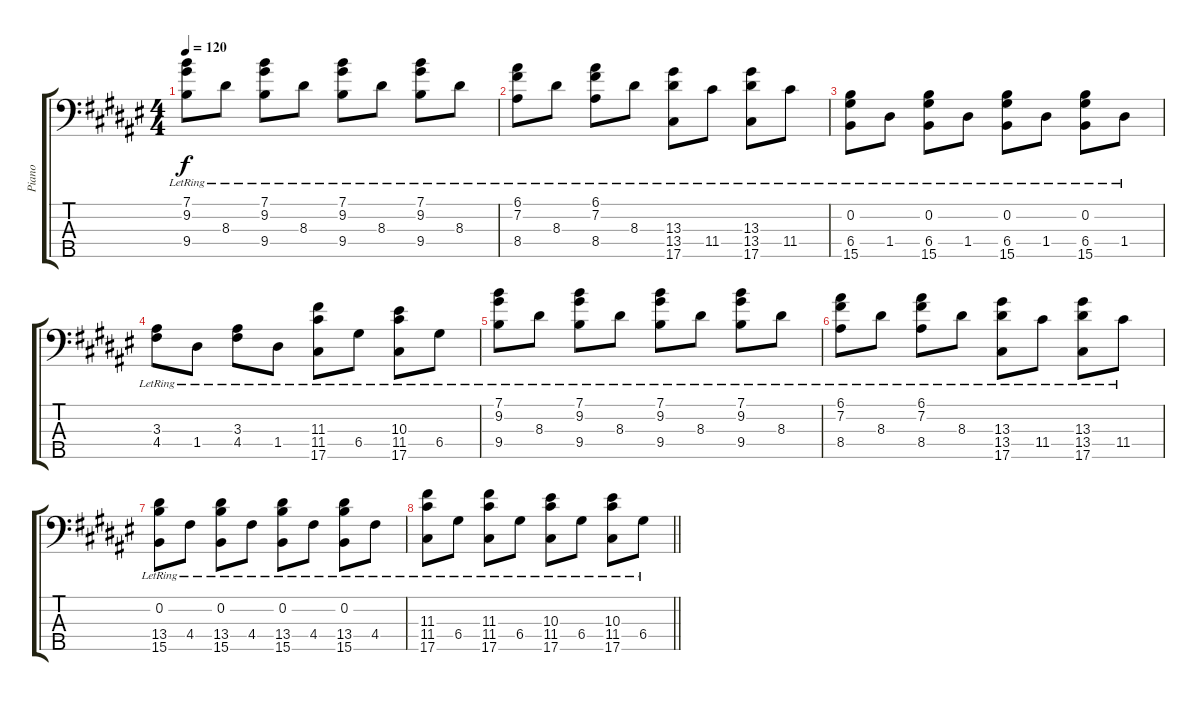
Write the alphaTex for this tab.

\track ("Piano" "Piano") {instrument brightacousticpiano}
\staff {score tabs}
\tuning (E4 B3 G3 D3 Ab1 Ab-1) {hide}
\ts (4 4)
\tempo 120
\clef f4
\ks f#
(7.1{lr} 9.2{lr} 9.4{lr}).8{dy f} 8.3{lr}.8 (7.1{lr} 9.2{lr} 9.4{lr}).8 8.3{lr}.8 (7.1{lr} 9.2{lr} 9.4{lr}).8 8.3{lr}.8 (7.1{lr} 9.2{lr} 9.4{lr}).8 8.3{lr}.8 |
(6.1{lr} 7.2{lr} 8.4{lr}).8 8.3{lr}.8 (6.1{lr} 7.2{lr} 8.4{lr}).8 8.3{lr}.8 (13.3{lr} 13.4{lr} 17.5{lr}).8 11.4{lr}.8 (13.3{lr} 13.4{lr} 17.5{lr}).8 11.4{lr}.8 |
(0.2{lr} 6.4{lr} 15.5{lr}).8 1.4{lr}.8 (0.2{lr} 6.4{lr} 15.5{lr}).8 1.4{lr}.8 (0.2{lr} 6.4{lr} 15.5{lr}).8 1.4{lr}.8 (0.2{lr} 6.4{lr} 15.5{lr}).8 1.4{lr}.8 |
(3.3{lr} 4.4{lr}).8 1.4{lr}.8 (3.3{lr} 4.4{lr}).8 1.4{lr}.8 (11.3{lr} 11.4{lr} 17.5{lr}).8 6.4{lr}.8 (10.3{lr} 11.4{lr} 17.5{lr}).8 6.4{lr}.8 |
(7.1{lr} 9.2{lr} 9.4{lr}).8 8.3{lr}.8 (7.1{lr} 9.2{lr} 9.4{lr}).8 8.3{lr}.8 (7.1{lr} 9.2{lr} 9.4{lr}).8 8.3{lr}.8 (7.1{lr} 9.2{lr} 9.4{lr}).8 8.3{lr}.8 |
(6.1{lr} 7.2{lr} 8.4{lr}).8 8.3{lr}.8 (6.1{lr} 7.2{lr} 8.4{lr}).8 8.3{lr}.8 (13.3{lr} 13.4{lr} 17.5{lr}).8 11.4{lr}.8 (13.3{lr} 13.4{lr} 17.5{lr}).8 11.4{lr}.8 |
(0.2{lr} 13.4{lr} 15.5{lr}).8 4.4{lr}.8 (0.2{lr} 13.4{lr} 15.5{lr}).8 4.4{lr}.8 (0.2{lr} 13.4{lr} 15.5{lr}).8 4.4{lr}.8 (0.2{lr} 13.4{lr} 15.5{lr}).8 4.4{lr}.8 |
\barLineRight lightlight
(11.3{lr} 11.4{lr} 17.5{lr}).8 6.4{lr}.8 (11.3{lr} 11.4{lr} 17.5{lr}).8 6.4{lr}.8 (10.3{lr} 11.4{lr} 17.5{lr}).8 6.4{lr}.8 (10.3{lr} 11.4{lr} 17.5{lr}).8 6.4{lr}.8
